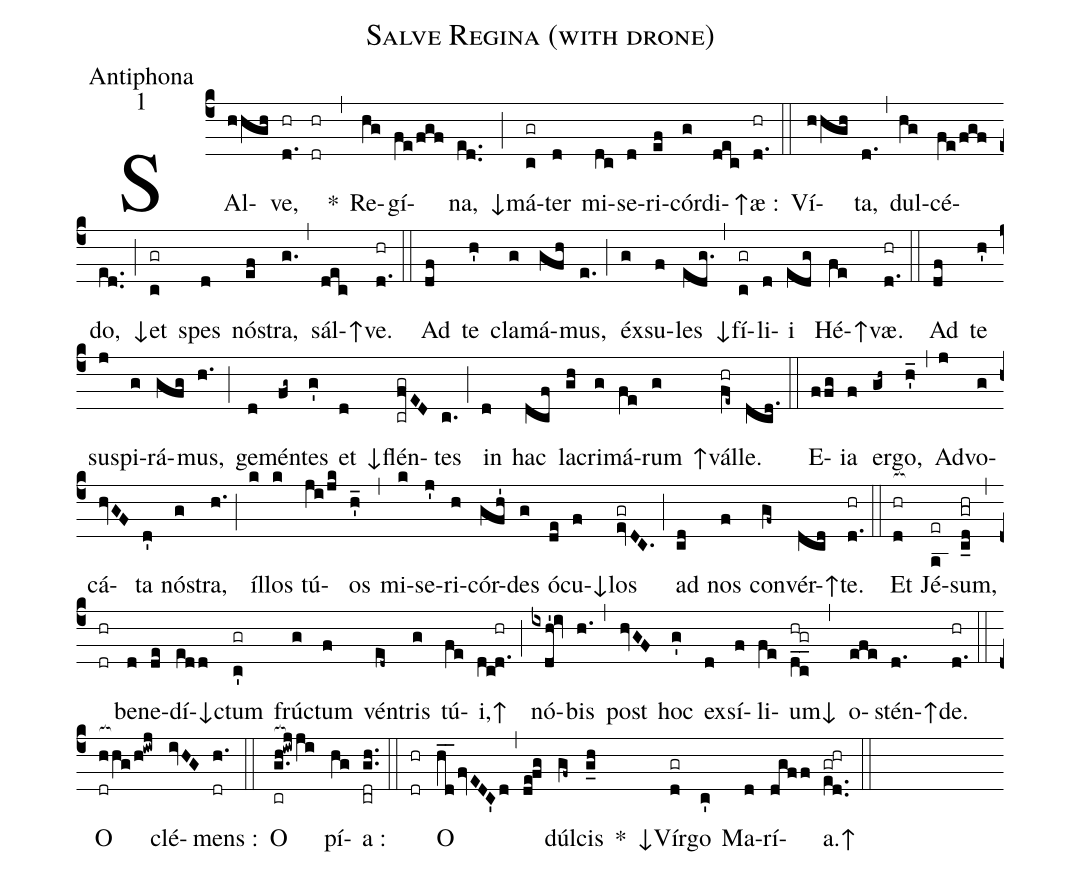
name: Salve Regina (with drone);
office-part: Antiphona;
mode: 1;
%%
(c4)SAl(hhgh)ve,({hr}d.) ({dr}hr) *(,) Re(hg)gí(fe/fgf)na,(ed..) (;) ↓má({gr}c)ter(d) mi(dc)se(d)ri(ef)cór(g)di(dec)↑æ :({hr}d.) (::)
Ví(hhgh)ta,(d.) (,) dul(hg)cé(fe/fgf)do,(ed..) (;) ↓et({gr}c) spes(d) nó(ef)stra,(g.) (,) sál-(dec)↑ve.({hr}d.) (::)
Ad(df) te(h') cla(g)má(gfh)mus,(e.) (;)
éx(g)su(f)les(edg.) (,) ↓fí({gr}c)li(d)i(edg) Hé-(fe)↑væ.({hr}d.) (::)
Ad(df) te(h') sus(j)pi(g)rá(gfg)mus,(h.) (;)
ge(d)mén(fg~)tes(g') et(d) ↓flén({gr}{cr}fv/ED)tes(c.) (;)

in(d) hac(dcf) la(gh)cri(g)má(fe)rum(g) ↑vál({hr}fe~)le.(dcd.) (::)
E(f/fg)ia(f) er(gh~)go,(h'_) (,) Ad(j)vo(g)cá(hvGF)ta(d') nó(g)stra,(h.) (;)
íl(k)los(k) tú(ji/jk)os(h'_) (,) mi(k)se(j')ri(h)cór(gfh')des(g) ó(de)cu-(f)↓los({gr}ev/DC.) (;)
ad(cd) nos(f) con(gf~)vér-(dcd)↑te.({hr}d.) (::)
Et({hr}d[ocb:1{]) Jé({er}a)sum,({gr}{hr}c_d[ocb:0}]) (,) ({dr}hr) be(d)ne(de)dí-(ed/d)↓ctum({gr}c') frú(g)ctum(f) vén(ed~)tris(g) tú(fe)i,↑(dc{hr}d.) (;)
nó(ixdh'!iv)bis(h.) (,) post(hvGF) hoc(g') ex(d)sí(f)li(fe)um↓({hr!gr}d_c_) (,) o(efe)stén-(d.)↑de.({hr}d.) (::)

O({dr}h[ocb:1{]/hg/h!iwj) clé(ivHG)mens :({dr}h.[ocb:0}]) (::)
O({cr}g.h[ocb:1{]!iwj/ji) pí(hg)a :({dr}{cr}gh..[ocb:0}]) (::)
({dr}hr) O(h_d_/fvEDC'd,de!fg) dúl(gf~)cis(g_h) *() ↓Vír({gr}d)go(c') Ma(d)rí(dgf/f)a.↑({gr!hr}ed..) (::)
